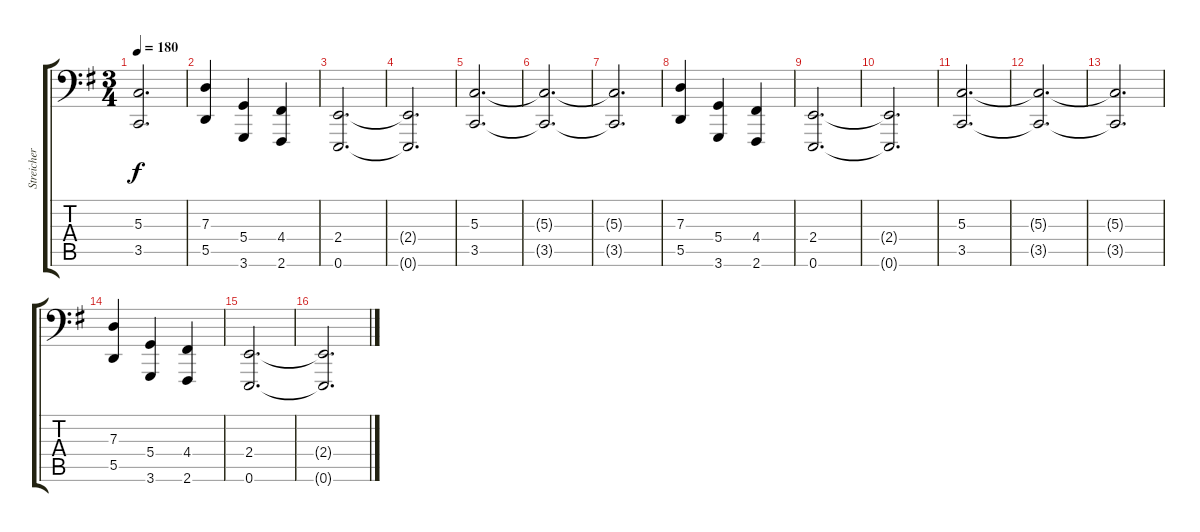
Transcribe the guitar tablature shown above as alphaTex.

\track ("Streicher" "Streicher") {instrument stringensemble1}
\staff {score tabs}
\tuning (E3 B2 G2 D2 A1 E1) {hide}
\ts (3 4)
\tempo 180
\clef f4
\ks eminor
(5.3{t} 3.5{t}).2{d dy f} |
(7.3 5.5).4 (5.4 3.6).4 (4.4 2.6).4 |
(2.4 0.6).2{d} |
(2.4{t} 0.6{t}).2{d} |
(5.3 3.5).2{d} |
(5.3{t} 3.5{t}).2{d} |
(5.3{t} 3.5{t}).2{d} |
(7.3 5.5).4 (5.4 3.6).4 (4.4 2.6).4 |
(2.4 0.6).2{d} |
(2.4{t} 0.6{t}).2{d} |
(5.3 3.5).2{d} |
(5.3{t} 3.5{t}).2{d} |
(5.3{t} 3.5{t}).2{d} |
(7.3 5.5).4 (5.4 3.6).4 (4.4 2.6).4 |
(2.4 0.6).2{d} |
(2.4{t} 0.6{t}).2{d}
